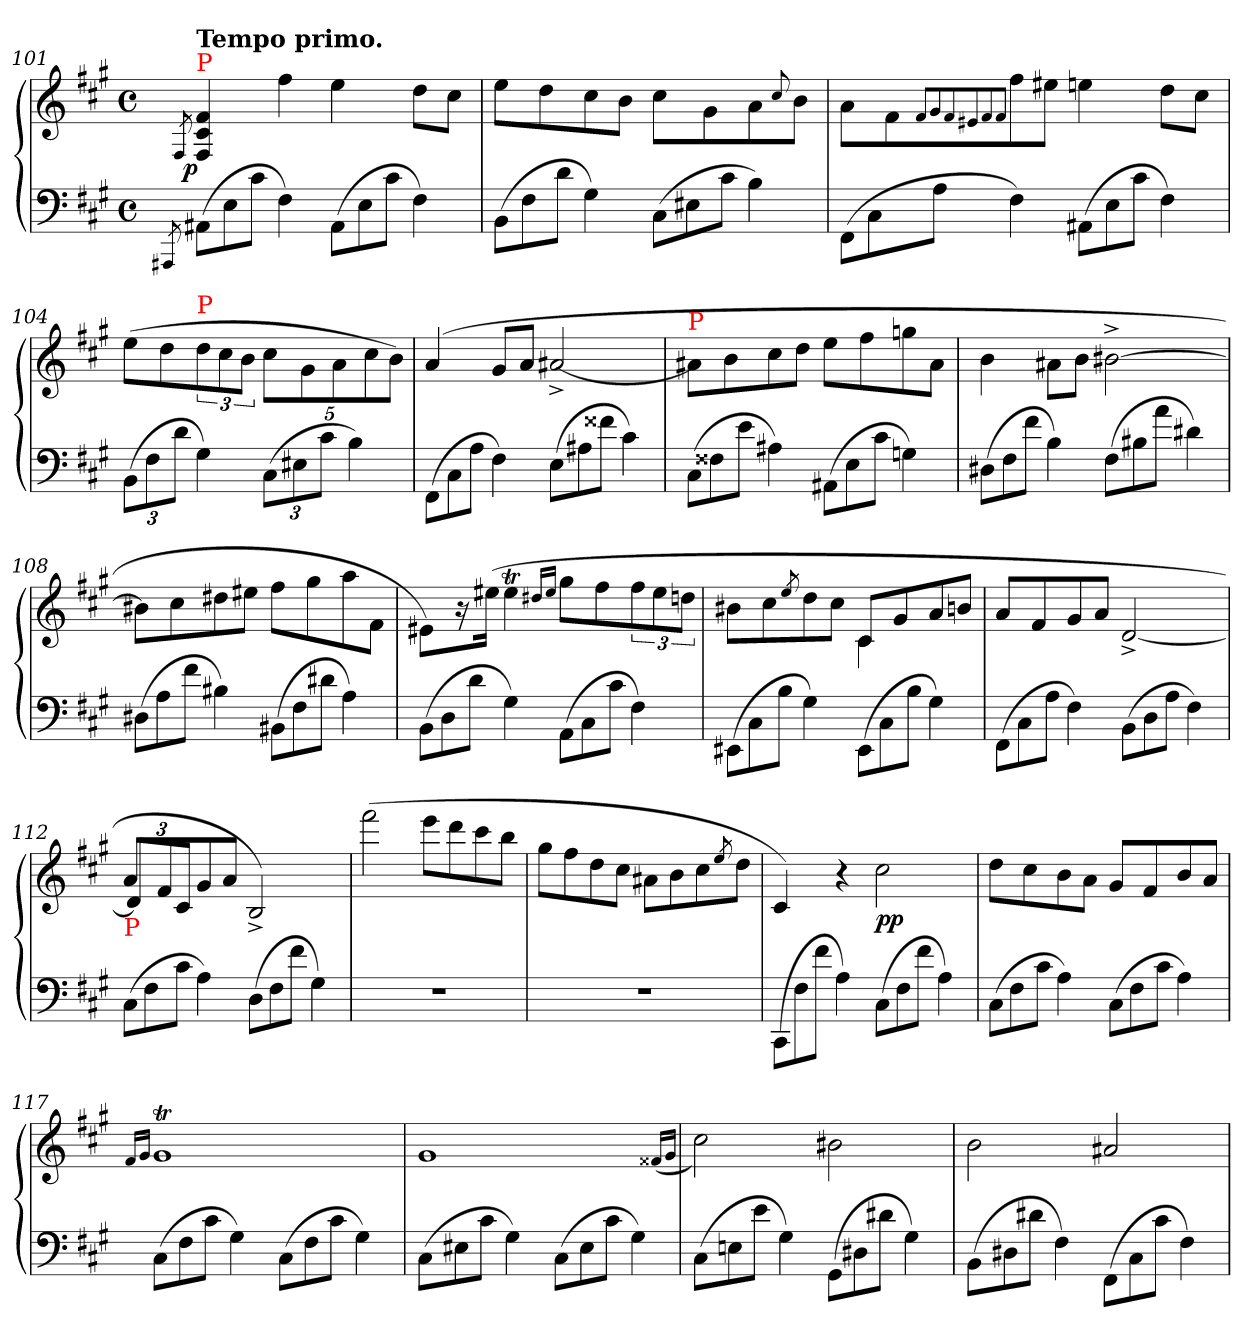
**kern	**kern	**dynam
*part1	*part1	*part1
*staff2	*staff1	*staff1/2
*clefF4	*clefG2	*
*k[f#c#g#]	*k[f#c#g#]	*
*M4/4	*M4/4	*
*met(c)	*met(c)	*
=101	=101	=101
8qAAA#X/	8qF#/	.
*Xtuplet	*	*
!	!LO:TX:a:color=red:t=P	!
!	!LO:TX:a:B:t=Tempo primo.	!
!	!	!LO:DY:rj
(<12AA#X\L	4f#/ 4c#/ 4F#/	p
12E\	.	.
12c#\J	.	.
4F#)	4ff#	.
(>12AA#L	4ee	.
12E	.	.
12c#J	.	.
4F#)	8ddL	.
.	8cc#J	.
=102	=102	=102
(>12BBL	8eeL	.
12F#	.	.
.	8dd	.
12dJ	.	.
4G#)	8cc#	.
.	8bJ	.
(>12C#L	8cc#\L	.
12E#X	.	.
.	8g#	.
12c#J	.	.
4B)	8a	.
.	8qqcc#/	.
.	8bJ	.
=103	=103	=103
(>12FF#\L	8aL	.
12C#	.	.
.	8f#	.
12AJ	.	.
.	8qf#/L	.
.	8qg#/	.
.	8qf#/	.
.	8qe#X/	.
.	8qf#/	.
.	8qf#/J	.
4F#)	8ff#	.
.	8ee#XJ	.
(>12AA#XL	4een	.
12E	.	.
12c#J	.	.
4F#)	8ddL	.
.	8cc#J	.
=104	=104	=104
*tuplet	*	*
*Xbrackettup	*	*
(12BBL	(8eeL	.
12F#	.	.
.	8dd	.
12dJ	.	.
!	!LO:TX:a:color=red:t=P	!
4G#)	12dd	.
.	12cc#	.
.	12bJ	.
*	*Xbrackettup	*
(12C#L	10cc#\L	.
12E#X	.	.
.	10g#\	.
12c#J	.	.
.	10a\	.
4B)	.	.
.	10cc#\	.
.	10b\J)	.
=105	=105	=105
*Xtuplet	*	*
(>12FF#\L	(>4a	.
12C#	.	.
12AJ	.	.
4F#)	8g#L	.
.	8aJ	.
(>12EL	[2a#X^>	.
12A#X	.	.
12f##XJ	.	.
4c#)	.	.
=106	=106	=106
!	!LO:TX:a:color=red:t=P	!
(>12C#L	8a#X\L]	.
12F##X	.	.
.	8b\	.
12eJ	.	.
4A#X)	8cc#\	.
.	8dd\J	.
(>12AA#XL	8ee\L	.
12E	.	.
.	8ff#\	.
12c#J	.	.
4Gn)	8ggn	.
.	8a#J	.
=107	=107	=107
(12D#XL	4b	.
12F#	.	.
12f#J	.	.
4B)	8a#X\L	.
.	8bJ	.
(>12F#L	[2b#X^>	.
12B#X	.	.
12aJ	.	.
4d#X)	.	.
=108	=108	=108
(>12D#XL	8b#XL]	.
12A	.	.
.	8cc#	.
12f#J	.	.
4B#X)	8dd#X	.
.	8ee#XJ	.
(>12BB#XL	8ff#L	.
12F#	.	.
.	8gg#	.
12d#XJ	.	.
4A)	8aa	.
.	8f#J	.
=109	=109	=109
(>12BBL	8e#X\L)	.
12D	.	.
.	16r	.
12dJ	.	.
.	(>16ee#XJk	.
4G#)	4ee#t	.
.	16qdd#X/LL	.
.	16qee#/JJ	.
(>12AAL	8gg#L	.
12C#	.	.
.	8ff#	.
12c#J	.	.
*	*brackettup	*
4F#)	12ff#	.
.	12ee#	.
.	12ddJ	.
=110	=110	=110
*	*^	*
(12EE#X\L	8b#XL	2ryy	.
12C#\	.	.	.
.	8cc#	.	.
12B\J	.	.	.
.	8qee/	.	.
4G#)	8dd	.	.
.	8cc#J	.	.
(12EE#\L	8c#L	4c#	.
12C#\	.	.	.
.	8g#	.	.
12B\J	.	.	.
4G#)	8a	4ryy	.
.	8bJ	.	.
*	*v	*v	*
=111	=111	=111
(>12FF#\L	8aL	.
12C#	.	.
.	8f#	.
12AJ	.	.
4F#)	8g#	.
.	8aJ	.
(>12BBL	[2d^>	.
12D	.	.
12AJ	.	.
4F#)	.	.
=112	=112	=112
*	*^	*
*	*	*Xbrackettup	*
!	!LO:TX:b:color=red:t=P	!	!
(>12C#L	8aL	12d\L]	.
12F#	.	12ryy	.
.	8f#	.	.
12c#J	.	12c#/J	.
4A)	8g#	2.ryy	.
.	8aJ	.	.
(>12DL	2B^>)	.	.
12F#	.	.	.
12f#J	.	.	.
4G#)	.	.	.
*	*v	*v	*
=113	=113	=113
1rF	(>2fff#	.
.	8eeeL	.
.	8ddd	.
.	8ccc#	.
.	8bbJ	.
=114	=114	=114
1rF	8gg#L	.
.	8ff#	.
.	8dd	.
.	8cc#J	.
.	8a#XL	.
.	8b	.
.	8cc#	.
.	8qee/	.
.	8ddJ	.
=115	=115	=115
(>12CC#L	4c#)	.
12F#	.	.
12f#J	.	.
4A)	4r	.
(>12C#L	2cc#	pp
12F#	.	.
12f#J	.	.
4A)	.	.
=116	=116	=116
(>12C#L	8ddL	.
12F#	.	.
.	8cc#	.
12c#J	.	.
4A)	8b	.
.	8aJ	.
(>12C#L	8g#L	.
12F#	.	.
.	8f#	.
12c#J	.	.
4A)	8b	.
.	8aJ	.
=117	=117	=117
.	16qf#/LL	.
.	16qg#/JJ	.
(>12C#L	1g#t	.
12F#	.	.
12c#J	.	.
4G#)	.	.
(>12C#L	.	.
12F#	.	.
12c#J	.	.
4G#)	.	.
=118	=118	=118
(>12C#L	1g#	.
12E#X	.	.
12c#J	.	.
4G#)	.	.
(>12C#L	.	.
12E#	.	.
12c#J	.	.
4G#)	.	.
.	(16qf##X/LL	.
.	16qg#/JJ	.
=119	=119	=119
(>12C#L	2cc#)	.
12En	.	.
12eJ	.	.
4G#)	.	.
(>12GG#L	2b#X	.
12D#X	.	.
12d#J	.	.
4G#)	.	.
=120	=120	=120
(>12BBL	2b	.
12D#X	.	.
12d#J	.	.
4F#)	.	.
(>12FF#L	2a#X	.
12C#	.	.
12c#J	.	.
4F#)	.	.
=	=	=
*-	*-	*-
